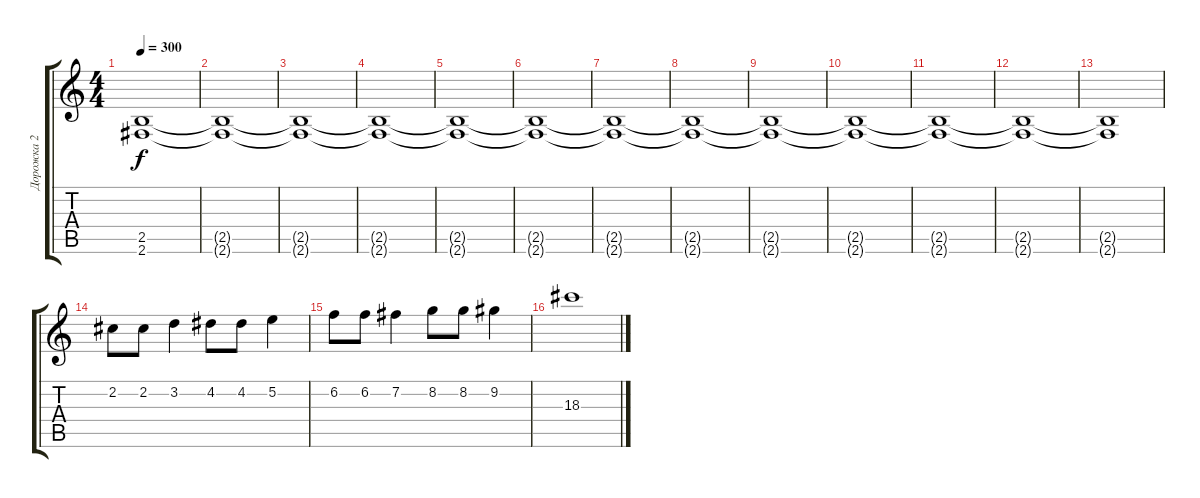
\track ("Дорожка 2" "Дорожка 2") {instrument distortionguitar}
\staff {score tabs}
\tuning (E4 B3 G3 D3 A2 E2) {hide}
\ts (4 4)
\tempo 300
\clef g2
\ks c
(2.5{t} 2.6{t}).1{dy f} |
(2.5{t} 2.6{t}).1 |
(2.5{t} 2.6{t}).1 |
(2.5{t} 2.6{t}).1 |
(2.5{t} 2.6{t}).1 |
(2.5{t} 2.6{t}).1 |
(2.5{t} 2.6{t}).1 |
(2.5{t} 2.6{t}).1 |
(2.5{t} 2.6{t}).1 |
(2.5{t} 2.6{t}).1 |
(2.5{t} 2.6{t}).1 |
(2.5{t} 2.6{t}).1 |
(2.5{t} 2.6{t}).1 |
2.2.8 2.2.8 3.2.4 4.2.8 4.2.8 5.2.4 |
6.2.8 6.2.8 7.2.4 8.2.8 8.2.8 9.2.4 |
18.3.1
